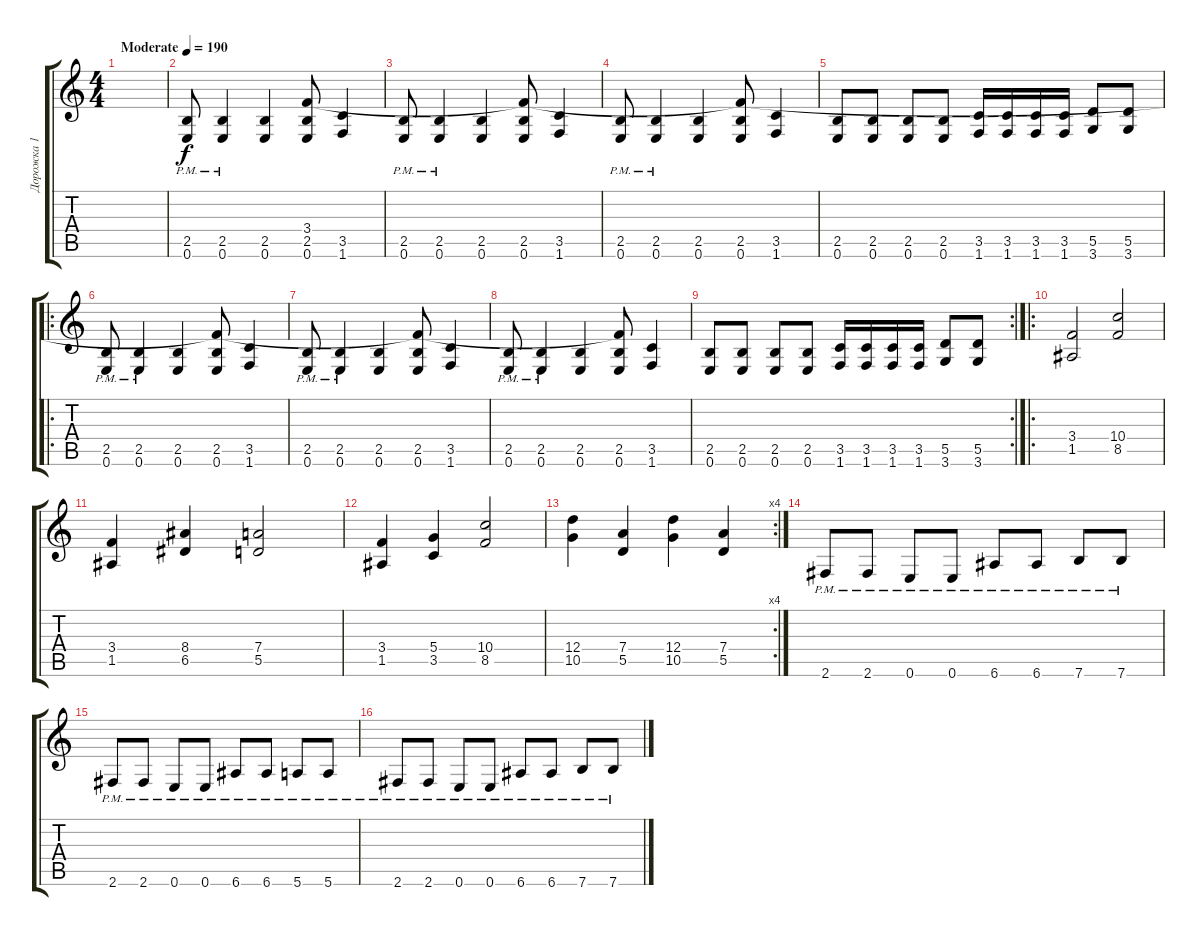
\track ("Дорожка 1" "Дорожка 1") {instrument distortionguitar}
\staff {score tabs}
\tuning (E4 B3 G3 D3 A2 E2) {hide}
\ts (4 4)
\tempo (190 "Moderate")
\clef g2
\ks c
|
(2.5{pm} 0.6{pm}).8 (2.5{pm} 0.6{pm}).4 (2.5 0.6).4 (3.4 2.5 0.6).8 (3.5 1.6).4 |
(2.5{pm} 0.6{pm}).8 (2.5{pm} 0.6{pm}).4 (2.5 0.6).4 (3.4{t} 2.5 0.6).8 (3.5 1.6).4 |
(2.5{pm} 0.6{pm}).8 (2.5{pm} 0.6{pm}).4 (2.5 0.6).4 (3.4{t} 2.5 0.6).8 (3.5 1.6).4 |
(2.5 0.6).8 (2.5 0.6).8 (2.5 0.6).8 (2.5 0.6).8 (3.5 1.6).16 (3.5 1.6).16 (3.5 1.6).16 (3.5 1.6).16 (5.5 3.6).8 (5.5 3.6).8 |
\ro
(2.5{pm} 0.6{pm}).8 (2.5{pm} 0.6{pm}).4 (2.5 0.6).4 (3.4{t} 2.5 0.6).8 (3.5 1.6).4 |
(2.5{pm} 0.6{pm}).8 (2.5{pm} 0.6{pm}).4 (2.5 0.6).4 (3.4{t} 2.5 0.6).8 (3.5 1.6).4 |
(2.5{pm} 0.6{pm}).8 (2.5{pm} 0.6{pm}).4 (2.5 0.6).4 (3.4{t} 2.5 0.6).8 (3.5 1.6).4 |
\rc 2
(2.5 0.6).8 (2.5 0.6).8 (2.5 0.6).8 (2.5 0.6).8 (3.5 1.6).16 (3.5 1.6).16 (3.5 1.6).16 (3.5 1.6).16 (5.5 3.6).8 (5.5 3.6).8 |
\ro
(3.4 1.5).2 (10.4 8.5).2 |
(3.4 1.5).4 (8.4 6.5).4 (7.4 5.5).2 |
(3.4 1.5).4 (5.4 3.5).4 (10.4 8.5).2 |
\rc 4
(12.4 10.5).4 (7.4 5.5).4 (12.4 10.5).4 (7.4 5.5).4 |
2.6{pm}.8 2.6{pm}.8 0.6{pm}.8 0.6{pm}.8 6.6{pm}.8 6.6{pm}.8 7.6{pm}.8 7.6{pm}.8 |
2.6{pm}.8 2.6{pm}.8 0.6{pm}.8 0.6{pm}.8 6.6{pm}.8 6.6{pm}.8 5.6{pm}.8 5.6{pm}.8 |
2.6{pm}.8 2.6{pm}.8 0.6{pm}.8 0.6{pm}.8 6.6{pm}.8 6.6{pm}.8 7.6{pm}.8 7.6{pm}.8
